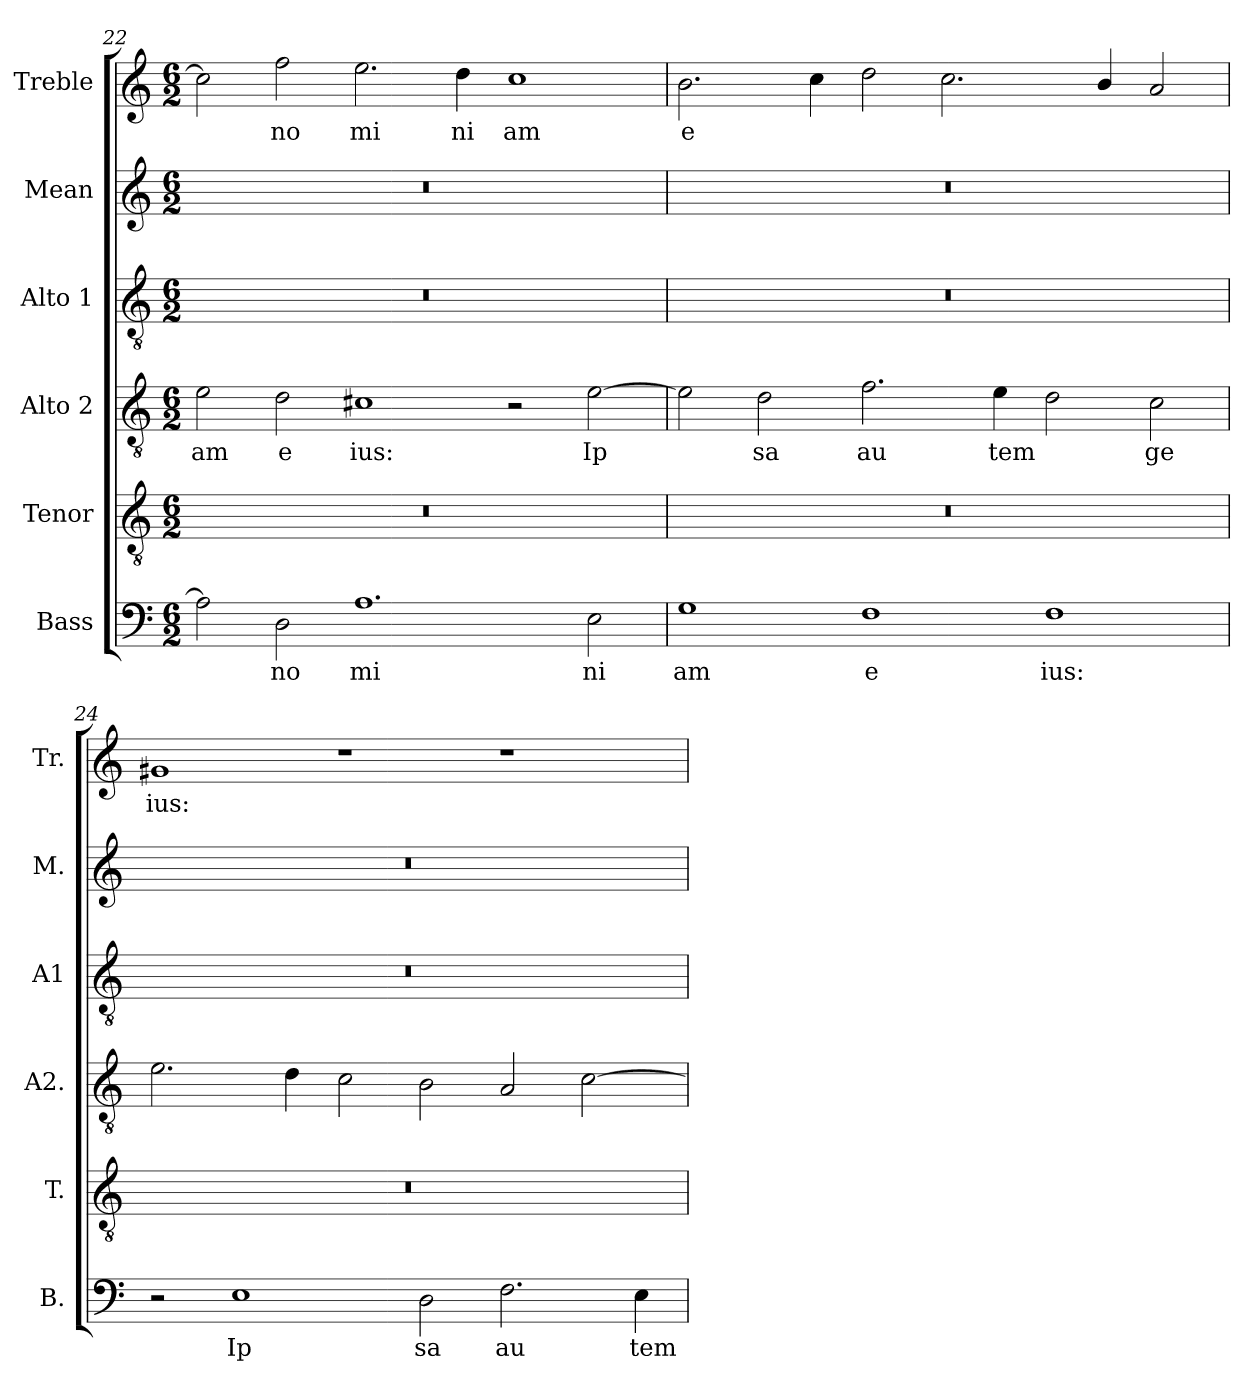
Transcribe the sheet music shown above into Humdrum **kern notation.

**kern	**text	**kern	**kern	**text	**kern	**kern	**kern	**text
*part6	*part6	*part5	*part4	*part4	*part3	*part2	*part1	*part1
*staff6	*staff6	*staff5	*staff4	*staff4	*staff3	*staff2	*staff1	*staff1
*I"Bass	*	*I"Tenor	*I"Alto 2	*	*I"Alto 1	*I"Mean	*I"Treble	*
*I'B.	*	*I'T.	*I'A2.	*	*I'A1	*I'M.	*I'Tr.	*
!!LO:LB:g=z
*clefF4	*	*clefGv2	*clefGv2	*	*clefGv2	*clefG2	*clefG2	*
*	*	*ITrd7c12	*ITrd7c12	*	*ITrd7c12	*	*	*
*k[]	*	*k[]	*k[]	*	*k[]	*k[]	*k[]	*
*C:	*	*C:	*C:	*	*C:	*C:	*C:	*
*M6/2	*	*M6/2	*M6/2	*	*M6/2	*M6/2	*M6/2	*
=22	=22	=22	=22	=22	=22	=22	=22	=22
!	!	!LO:N:vis=1	!	!	!	!	!	!
!	!	!	!	!LO:LY:b:color=#000000	!LO:N:vis=1	!LO:N:vis=1	!	!
2Ai\]	.	0.r	2Ei\	am	0.r	0.r	2cci\]	.
!	!LO:LY:b:color=#000000	!	!	!	!	!	!	!
!	!	!	!	!LO:LY:b:color=#000000	!	!	!	!
!	!	!	!	!	!	!	!	!LO:LY:b:color=#000000
2Di\	no	.	2Di\	e	.	.	2ffi\	no
!	!LO:LY:b:color=#000000	!	!	!	!	!	!	!
!	!	!	!	!LO:LY:b:color=#000000	!	!	!	!
!	!	!	!	!	!	!	!	!LO:LY:b:color=#000000
1.Ai	mi	.	1C#Xi	ius:	.	.	2.eei\	mi
!	!	!	!	!	!	!	!	!LO:LY:b:color=#000000
.	.	.	.	.	.	.	4ddi\	ni
!	!	!	!	!	!	!	!	!LO:LY:b:color=#000000
.	.	.	2r	.	.	.	1cci	am
!	!LO:LY:b:color=#000000	!	!	!	!	!	!	!
!	!	!	!	!LO:LY:b:color=#000000	!	!	!	!
2Ei\	ni	.	[>2Ei\	Ip	.	.	.	.
=23	=23	=23	=23	=23	=23	=23	=23	=23
!	!LO:LY:b:color=#000000	!LO:N:vis=1	!	!	!LO:N:vis=1	!LO:N:vis=1	!	!
!	!	!	!	!	!	!	!	!LO:LY:b:color=#000000
1Gi	am	0.r	2Ei\]	.	0.r	0.r	2.bi\	e
!	!	!	!	!LO:LY:b:color=#000000	!	!	!	!
.	.	.	2Di\	sa	.	.	.	.
.	.	.	.	.	.	.	4cci\	.
!	!LO:LY:b:color=#000000	!	!	!	!	!	!	!
!	!	!	!	!LO:LY:b:color=#000000	!	!	!	!
1Fi	e	.	2.Fi\	au	.	.	2ddi\	.
.	.	.	.	.	.	.	2.cci\	.
!	!	!	!	!LO:LY:b:color=#000000	!	!	!	!
.	.	.	4Ei\	tem	.	.	.	.
!	!LO:LY:b:color=#000000	!	!	!	!	!	!	!
1Fi	ius:	.	2Di\	.	.	.	.	.
.	.	.	.	.	.	.	4bi/	.
!	!	!	!	!LO:LY:b:color=#000000	!	!	!	!
.	.	.	2Ci\	ge	.	.	2ai/	.
=24	=24	=24	=24	=24	=24	=24	=24	=24
!	!	!LO:N:vis=1	!	!	!LO:N:vis=1	!LO:N:vis=1	!	!
!	!	!	!	!	!	!	!	!LO:LY:b:color=#000000
2r	.	0.r	2.Ei\	.	0.r	0.r	1g#Xi	ius:
!	!LO:LY:b:color=#000000	!	!	!	!	!	!	!
1Ei	Ip	.	.	.	.	.	.	.
.	.	.	4Di\	.	.	.	.	.
.	.	.	2Ci\	.	.	.	1r	.
!	!LO:LY:b:color=#000000	!	!	!	!	!	!	!
2Di\	sa	.	2BBi\	.	.	.	.	.
!	!LO:LY:b:color=#000000	!	!	!	!	!	!	!
2.Fi\	au	.	2AAi/	.	.	.	1r	.
.	.	.	[>2Ci\	.	.	.	.	.
!	!LO:LY:b:color=#000000	!	!	!	!	!	!	!
4Ei\	tem	.	.	.	.	.	.	.
=	=	=	=	=	=	=	=	=
*-	*-	*-	*-	*-	*-	*-	*-	*-
